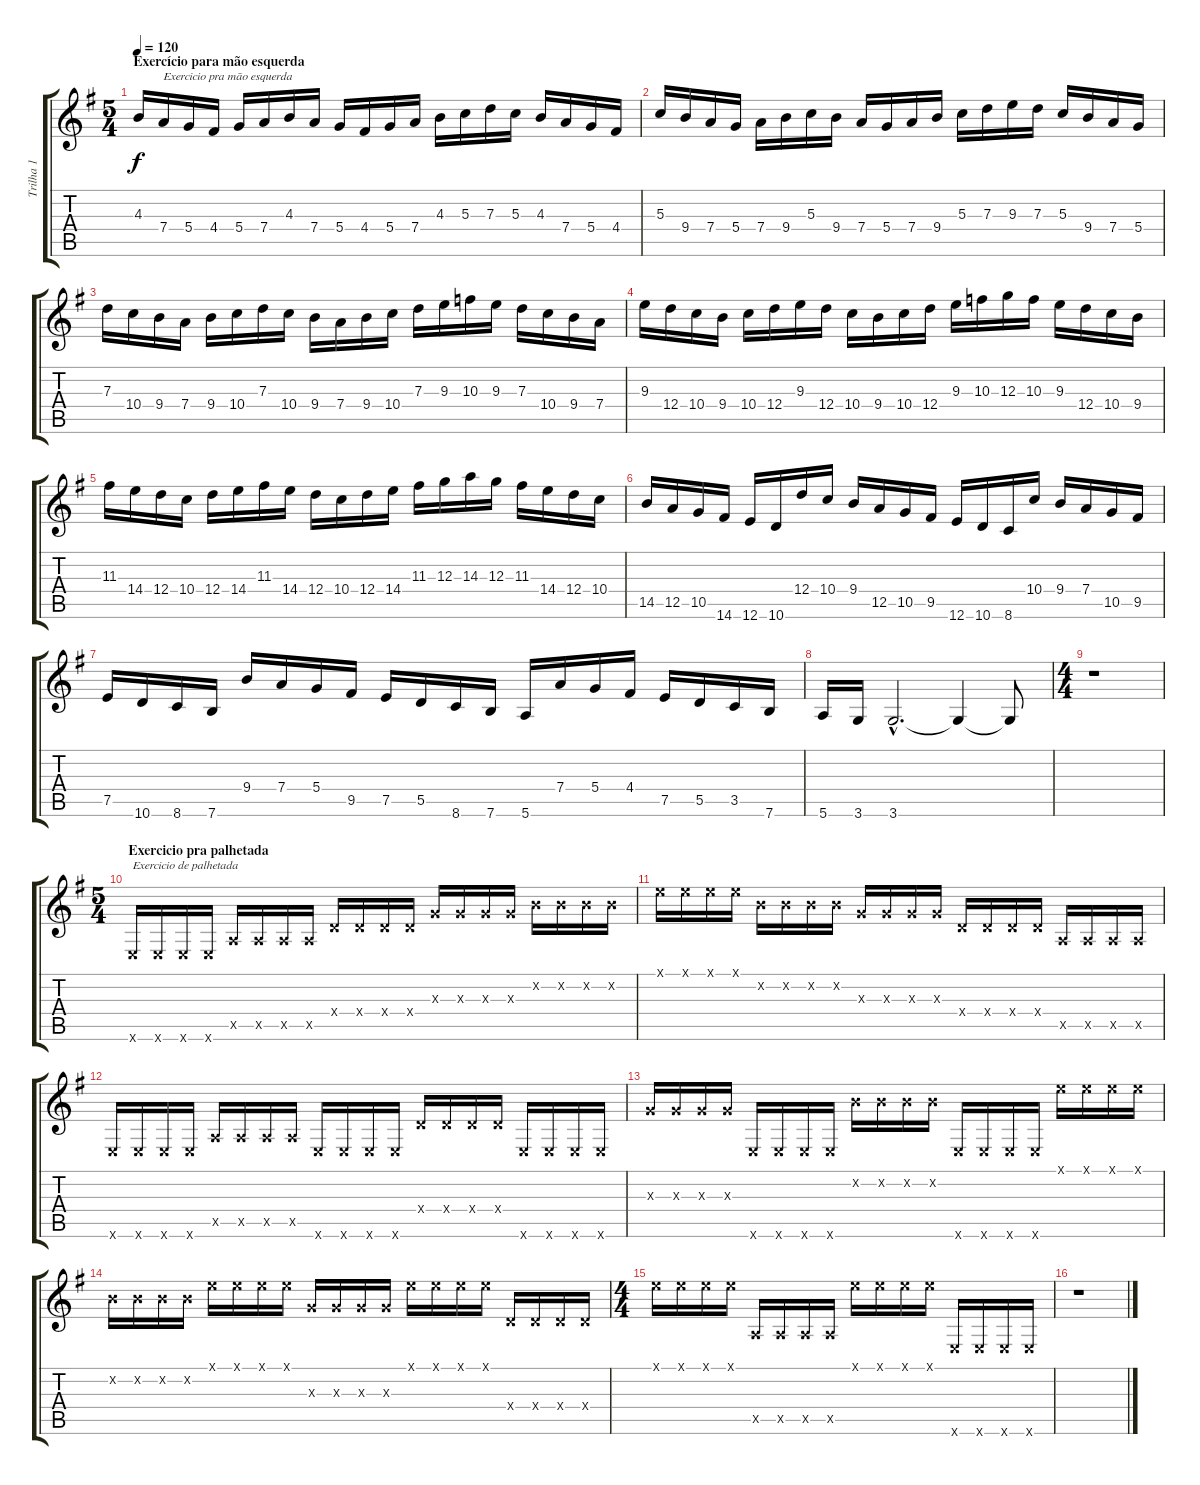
\track ("Trilha 1" "Trilha 1") {instrument acousticguitarnylon}
\staff {score tabs}
\tuning (E4 B3 G3 D3 A2 E2) {hide}
\ts (5 4)
\section ("" "Exercício para mão esquerda")
\tempo 120
\clef g2
\ks g
4.3.16{dy f instrument acousticguitarnylon} 7.4.16{txt "Exercicio pra mão esquerda"} 5.4.16 4.4.16 5.4.16 7.4.16 4.3.16 7.4.16 5.4.16 4.4.16 5.4.16 7.4.16 4.3.16 5.3.16 7.3.16 5.3.16 4.3.16 7.4.16 5.4.16 4.4.16 |
5.3.16 9.4.16 7.4.16 5.4.16 7.4.16 9.4.16 5.3.16 9.4.16 7.4.16 5.4.16 7.4.16 9.4.16 5.3.16 7.3.16 9.3.16 7.3.16 5.3.16 9.4.16 7.4.16 5.4.16 |
7.3.16 10.4.16 9.4.16 7.4.16 9.4.16 10.4.16 7.3.16 10.4.16 9.4.16 7.4.16 9.4.16 10.4.16 7.3.16 9.3.16 10.3.16 9.3.16 7.3.16 10.4.16 9.4.16 7.4.16 |
9.3.16 12.4.16 10.4.16 9.4.16 10.4.16 12.4.16 9.3.16 12.4.16 10.4.16 9.4.16 10.4.16 12.4.16 9.3.16 10.3.16 12.3.16 10.3.16 9.3.16 12.4.16 10.4.16 9.4.16 |
11.3.16 14.4.16 12.4.16 10.4.16 12.4.16 14.4.16 11.3.16 14.4.16 12.4.16 10.4.16 12.4.16 14.4.16 11.3.16 12.3.16 14.3.16 12.3.16 11.3.16 14.4.16 12.4.16 10.4.16 |
14.5.16 12.5.16 10.5.16 14.6.16 12.6.16 10.6.16 12.4.16 10.4.16 9.4.16 12.5.16 10.5.16 9.5.16 12.6.16 10.6.16 8.6.16 10.4.16 9.4.16 7.4.16 10.5.16 9.5.16 |
7.5.16 10.6.16 8.6.16 7.6.16 9.4.16 7.4.16 5.4.16 9.5.16 7.5.16 5.5.16 8.6.16 7.6.16 5.6.16 7.4.16 5.4.16 4.4.16 7.5.16 5.5.16 3.5.16 7.6.16 |
5.6.16 3.6.16 3.6{hac}.2{d} 3.6{t}.4 3.6{t}.8 |
\ts (4 4)
r.1 |
\ts (5 4)
\section ("" "Exercicio pra palhetada")
0.6{x}.16{txt "Exercicio de palhetada"} 0.6{x}.16 0.6{x}.16 0.6{x}.16 0.5{x}.16 0.5{x}.16 0.5{x}.16 0.5{x}.16 0.4{x}.16 0.4{x}.16 0.4{x}.16 0.4{x}.16 0.3{x}.16 0.3{x}.16 0.3{x}.16 0.3{x}.16 0.2{x}.16 0.2{x}.16 0.2{x}.16 0.2{x}.16 |
0.1{x}.16 0.1{x}.16 0.1{x}.16 0.1{x}.16 0.2{x}.16 0.2{x}.16 0.2{x}.16 0.2{x}.16 0.3{x}.16 0.3{x}.16 0.3{x}.16 0.3{x}.16 0.4{x}.16 0.4{x}.16 0.4{x}.16 0.4{x}.16 0.5{x}.16 0.5{x}.16 0.5{x}.16 0.5{x}.16 |
0.6{x}.16 0.6{x}.16 0.6{x}.16 0.6{x}.16 0.5{x}.16 0.5{x}.16 0.5{x}.16 0.5{x}.16 0.6{x}.16 0.6{x}.16 0.6{x}.16 0.6{x}.16 0.4{x}.16 0.4{x}.16 0.4{x}.16 0.4{x}.16 0.6{x}.16 0.6{x}.16 0.6{x}.16 0.6{x}.16 |
0.3{x}.16 0.3{x}.16 0.3{x}.16 0.3{x}.16 0.6{x}.16 0.6{x}.16 0.6{x}.16 0.6{x}.16 0.2{x}.16 0.2{x}.16 0.2{x}.16 0.2{x}.16 0.6{x}.16 0.6{x}.16 0.6{x}.16 0.6{x}.16 0.1{x}.16 0.1{x}.16 0.1{x}.16 0.1{x}.16 |
0.2{x}.16 0.2{x}.16 0.2{x}.16 0.2{x}.16 0.1{x}.16 0.1{x}.16 0.1{x}.16 0.1{x}.16 0.3{x}.16 0.3{x}.16 0.3{x}.16 0.3{x}.16 0.1{x}.16 0.1{x}.16 0.1{x}.16 0.1{x}.16 0.4{x}.16 0.4{x}.16 0.4{x}.16 0.4{x}.16 |
\ts (4 4)
0.1{x}.16 0.1{x}.16 0.1{x}.16 0.1{x}.16 0.5{x}.16 0.5{x}.16 0.5{x}.16 0.5{x}.16 0.1{x}.16 0.1{x}.16 0.1{x}.16 0.1{x}.16 0.6{x}.16 0.6{x}.16 0.6{x}.16 0.6{x}.16 |
r.1
